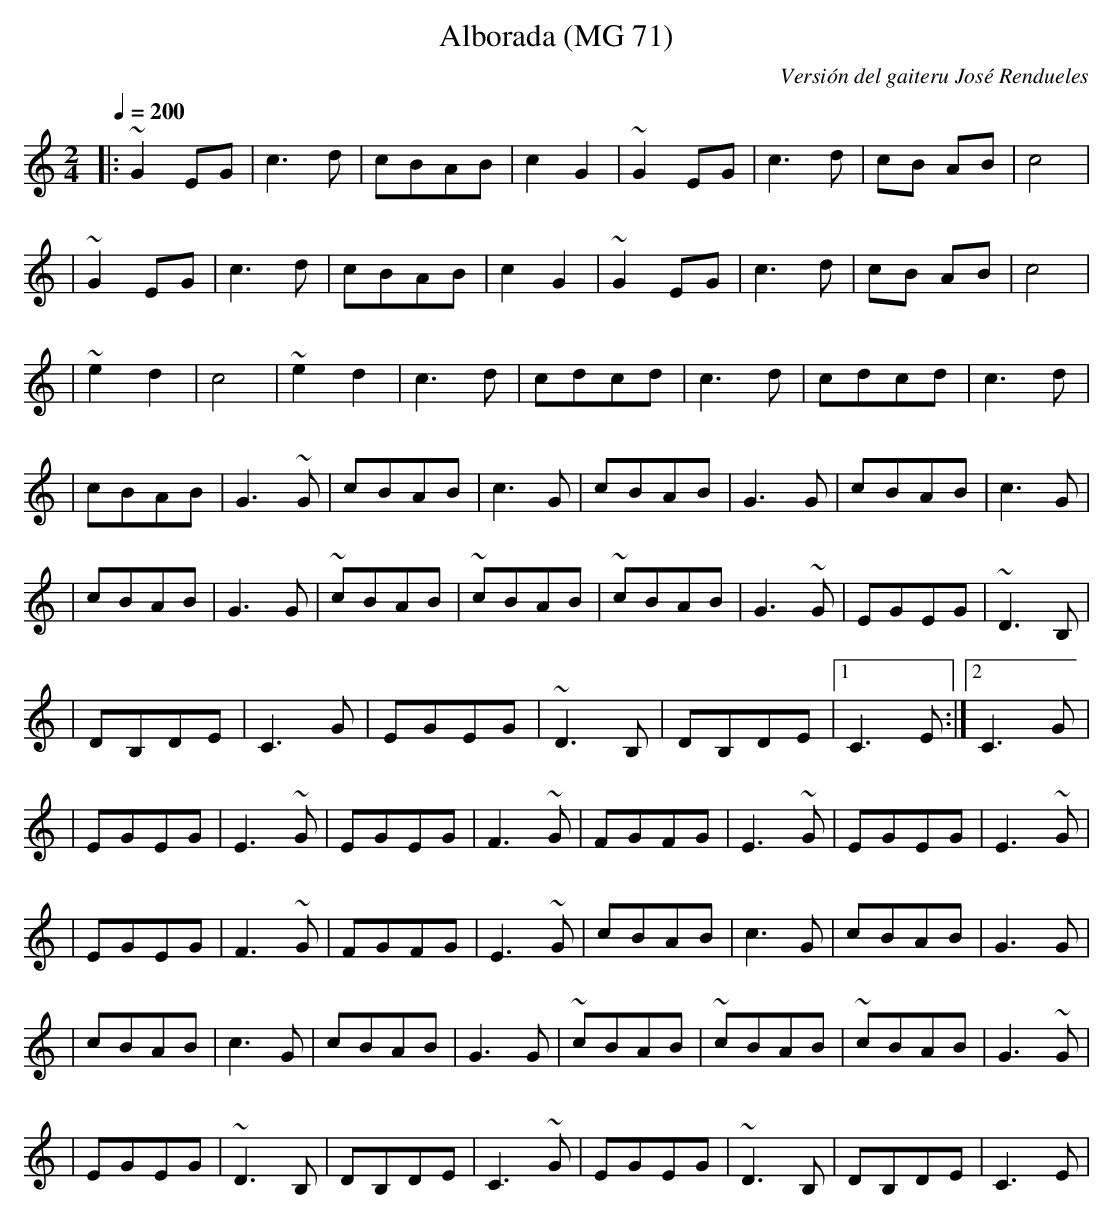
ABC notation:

X:1
T:Alborada (MG 71)
C:Versión del gaiteru José Rendueles
E:Comp.
M:2/4
L:1/8
Q:1/4=200
K:C
|: ~G2 EG|c3 d|cBAB|c2 G2|~G2 EG|c3 d|cB AB|c4|
|~G2 EG|c3 d|cBAB|c2 G2|~G2 EG|c3 d|cB AB|c4|
|~e2 d2|c4|~e2 d2|c3 d|cdcd|c3 d|cdcd|c3 d|
|cBAB|G3 ~G|cBAB|c3 G|cBAB|G3 G|cBAB|c3 G|
|cBAB|G3 G|~cBAB|~cBAB|~cBAB|G3 ~G|EGEG|~D3 B,|
|DB,DE|C3 G|EGEG|~D3 B,|DB,DE|[1 C3 E :|[2 C3 G|
|EGEG|E3 ~G|EGEG|F3 ~G|FGFG|E3 ~G|EGEG|E3 ~G|
|EGEG|F3 ~G|FGFG|E3 ~G|cBAB|c3 G|cBAB|G3 G|
|cBAB|c3 G|cBAB|G3 G|~cBAB|~cBAB|~cBAB|G3 ~G|
|EGEG|~D3 B,|DB,DE|C3 ~G|EGEG|~D3 B,|DB,DE|C3 E|
